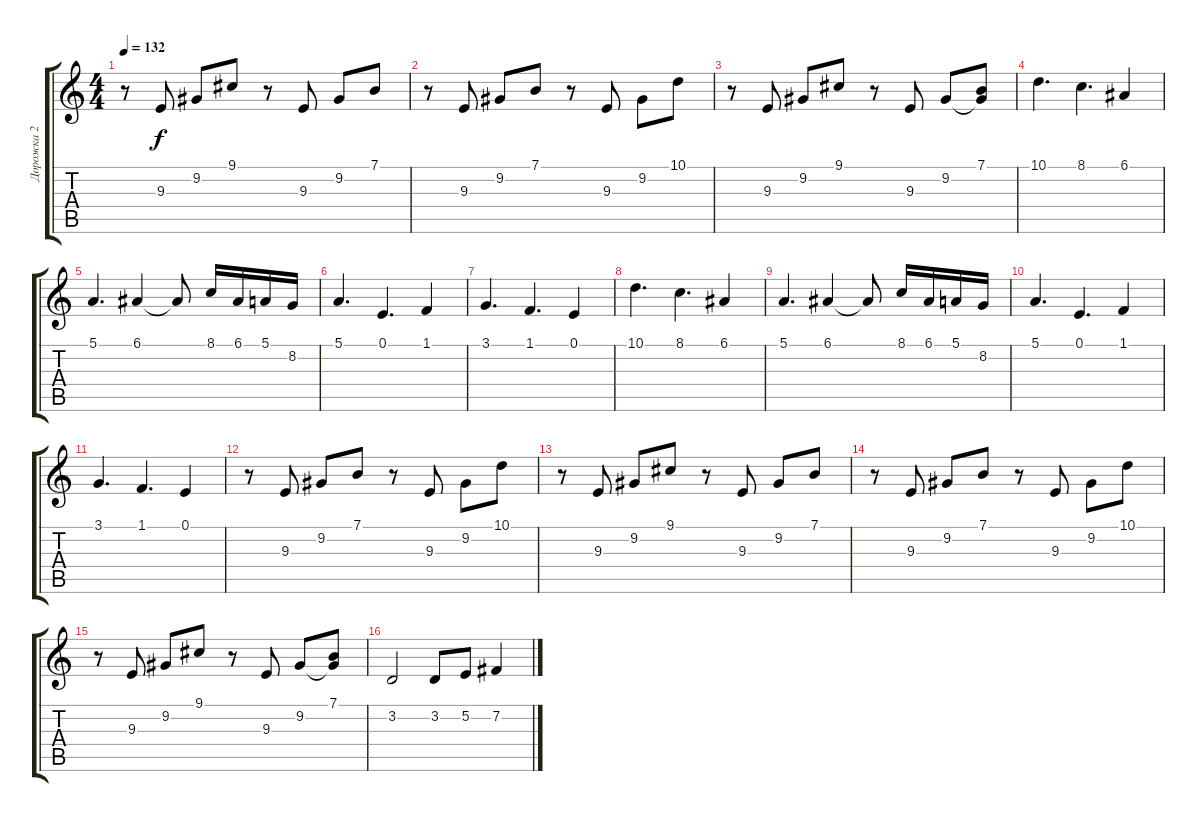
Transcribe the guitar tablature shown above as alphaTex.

\track ("Дорожка 2" "Дорожка 2") {instrument drawbarorgan}
\staff {score tabs}
\tuning (E4 B3 G3 D3 A2 E2) {hide}
\ts (4 4)
\tempo 132
\clef g2
\ks c
r.8{dy f} 9.3.8 9.2.8 9.1.8 r.8 9.3.8 9.2.8 7.1.8 |
r.8 9.3.8 9.2.8 7.1.8 r.8 9.3.8 9.2.8 10.1.8 |
r.8 9.3.8 9.2.8 9.1.8 r.8 9.3.8 9.2.8 (7.1 9.2{t}).8 |
10.1.4{d} 8.1.4{d} 6.1.4 |
5.1.4{d} 6.1.4 6.1{t}.8 8.1.16 6.1.16 5.1.16 8.2.16 |
5.1.4{d} 0.1.4{d} 1.1.4 |
3.1.4{d} 1.1.4{d} 0.1.4 |
10.1.4{d} 8.1.4{d} 6.1.4 |
5.1.4{d} 6.1.4 6.1{t}.8 8.1.16 6.1.16 5.1.16 8.2.16 |
5.1.4{d} 0.1.4{d} 1.1.4 |
3.1.4{d} 1.1.4{d} 0.1.4 |
r.8 9.3.8 9.2.8 7.1.8 r.8 9.3.8 9.2.8 10.1.8 |
r.8 9.3.8 9.2.8 9.1.8 r.8 9.3.8 9.2.8 7.1.8 |
r.8 9.3.8 9.2.8 7.1.8 r.8 9.3.8 9.2.8 10.1.8 |
r.8 9.3.8 9.2.8 9.1.8 r.8 9.3.8 9.2.8 (7.1 9.2{t}).8 |
3.2.2 3.2.8 5.2.8 7.2.4
